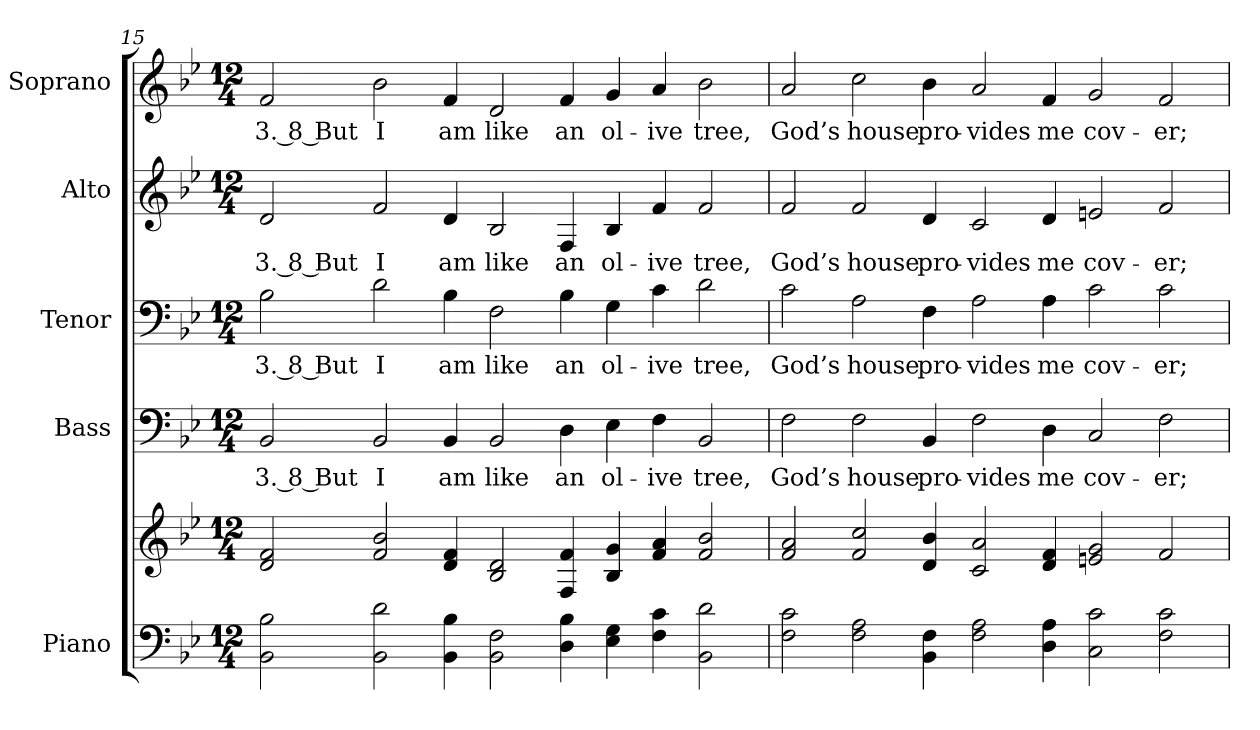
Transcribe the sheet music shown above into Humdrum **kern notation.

**kern	**kern	**kern	**text	**kern	**text	**kern	**text	**kern	**text
*part5	*part5	*part4	*part4	*part3	*part3	*part2	*part2	*part1	*part1
*staff6	*staff5	*staff4	*staff4	*staff3	*staff3	*staff2	*staff2	*staff1	*staff1
*I"Piano	*	*I"Bass	*	*I"Tenor	*	*I"Alto	*	*I"Soprano	*
*I'Pno.	*	*I'B.	*	*I'T.	*	*I'A.	*	*I'S.	*
!!LO:PB:g=z
*clefF4	*clefG2	*clefF4	*	*clefF4	*	*clefG2	*	*clefG2	*
*k[b-e-]	*k[b-e-]	*k[b-e-]	*	*k[b-e-]	*	*k[b-e-]	*	*k[b-e-]	*
*B-:	*B-:	*B-:	*	*B-:	*	*B-:	*	*B-:	*
*M12/4	*M12/4	*M12/4	*	*M12/4	*	*M12/4	*	*M12/4	*
=15	=15	=15	=15	=15	=15	=15	=15	=15	=15
*	*^	*	*	*	*	*	*	*	*
!	!	!	!	!LO:LY:b:color=#000000	!	!	!	!	!	!
!	!	!	!	!	!	!LO:LY:b:color=#000000	!	!	!	!
!	!	!	!	!	!	!	!	!LO:LY:b:color=#000000	!	!
!	!	!	!	!	!	!	!	!	!	!LO:LY:b:color=#000000
2BB-i\ 2B-i	2di/ 2fi	1ryy	2BB-i/	3. 8 But	2B-i\	3. 8 But	2di/	3. 8 But	2fi/	3. 8 But
!	!	!	!	!LO:LY:b:color=#000000	!	!	!	!	!	!
!	!	!	!	!	!	!LO:LY:b:color=#000000	!	!	!	!
!	!	!	!	!	!	!	!	!LO:LY:b:color=#000000	!	!
!	!	!	!	!	!	!	!	!	!	!LO:LY:b:color=#000000
2BB-i\ 2di	2fi/ 2b-i	.	2BB-i/	I	2di\	I	2fi/	I	2b-i\	I
!	!	!	!	!LO:LY:b:color=#000000	!	!	!	!	!	!
!	!	!	!	!	!	!LO:LY:b:color=#000000	!	!	!	!
!	!	!	!	!	!	!	!	!LO:LY:b:color=#000000	!	!
!	!	!	!	!	!	!	!	!	!	!LO:LY:b:color=#000000
4BB-i\ 4B-i	4di/ 4fi	1ryy	4BB-i/	am	4B-i\	am	4di/	am	4fi/	am
!	!	!	!	!LO:LY:b:color=#000000	!	!	!	!	!	!
!	!	!	!	!	!	!LO:LY:b:color=#000000	!	!	!	!
!	!	!	!	!	!	!	!	!LO:LY:b:color=#000000	!	!
!	!	!	!	!	!	!	!	!	!	!LO:LY:b:color=#000000
2BB-i\ 2Fi	2B-i/ 2di	.	2BB-i/	like	2Fi\	like	2B-i/	like	2di/	like
!	!	!	!	!LO:LY:b:color=#000000	!	!	!	!	!	!
!	!	!	!	!	!	!LO:LY:b:color=#000000	!	!	!	!
!	!	!	!	!	!	!	!	!LO:LY:b:color=#000000	!	!
!	!	!	!	!	!	!	!	!	!	!LO:LY:b:color=#000000
4Di\ 4B-i	4Fi/ 4fi	.	4Di\	an	4B-i\	an	4Fi/	an	4fi/	an
!	!	!	!	!LO:LY:b:color=#000000	!	!	!	!	!	!
!	!	!	!	!	!	!LO:LY:b:color=#000000	!	!	!	!
!	!	!	!	!	!	!	!	!LO:LY:b:color=#000000	!	!
!	!	!	!	!	!	!	!	!	!	!LO:LY:b:color=#000000
4E-i\ 4Gi	4B-i/ 4gi	1ryy	4E-i\	ol-	4Gi\	ol-	4B-i/	ol-	4gi/	ol-
!	!	!	!	!LO:LY:b:color=#000000	!	!	!	!	!	!
!	!	!	!	!	!	!LO:LY:b:color=#000000	!	!	!	!
!	!	!	!	!	!	!	!	!LO:LY:b:color=#000000	!	!
!	!	!	!	!	!	!	!	!	!	!LO:LY:b:color=#000000
4Fi\ 4ci	4fi/ 4ai	.	4Fi\	-ive	4ci\	-ive	4fi/	-ive	4ai/	-ive
!	!	!	!	!LO:LY:b:color=#000000	!	!	!	!	!	!
!	!	!	!	!	!	!LO:LY:b:color=#000000	!	!	!	!
!	!	!	!	!	!	!	!	!LO:LY:b:color=#000000	!	!
!	!	!	!	!	!	!	!	!	!	!LO:LY:b:color=#000000
2BB-i\ 2di	2fi/ 2b-i	.	2BB-i/	tree,	2di\	tree,	2fi/	tree,	2b-i\	tree,
=16	=16	=16	=16	=16	=16	=16	=16	=16	=16	=16
!	!	!	!	!LO:LY:b:color=#000000	!	!	!	!	!	!
!	!	!	!	!	!	!LO:LY:b:color=#000000	!	!	!	!
!	!	!	!	!	!	!	!	!LO:LY:b:color=#000000	!	!
!	!	!	!	!	!	!	!	!	!	!LO:LY:b:color=#000000
2Fi\ 2ci	2fi/ 2ai	1ryy	2Fi\	God’s	2ci\	God’s	2fi/	God’s	2ai/	God’s
!	!	!	!	!LO:LY:b:color=#000000	!	!	!	!	!	!
!	!	!	!	!	!	!LO:LY:b:color=#000000	!	!	!	!
!	!	!	!	!	!	!	!	!LO:LY:b:color=#000000	!	!
!	!	!	!	!	!	!	!	!	!	!LO:LY:b:color=#000000
2Fi\ 2Ai	2fi/ 2cci	.	2Fi\	house	2Ai\	house	2fi/	house	2cci\	house
!	!	!	!	!LO:LY:b:color=#000000	!	!	!	!	!	!
!	!	!	!	!	!	!LO:LY:b:color=#000000	!	!	!	!
!	!	!	!	!	!	!	!	!LO:LY:b:color=#000000	!	!
!	!	!	!	!	!	!	!	!	!	!LO:LY:b:color=#000000
4BB-i\ 4Fi	4di/ 4b-i	1ryy	4BB-i/	pro-	4Fi\	pro-	4di/	pro-	4b-i\	pro-
!	!	!	!	!LO:LY:b:color=#000000	!	!	!	!	!	!
!	!	!	!	!	!	!LO:LY:b:color=#000000	!	!	!	!
!	!	!	!	!	!	!	!	!LO:LY:b:color=#000000	!	!
!	!	!	!	!	!	!	!	!	!	!LO:LY:b:color=#000000
2Fi\ 2Ai	2ci/ 2ai	.	2Fi\	-vides	2Ai\	-vides	2ci/	-vides	2ai/	-vides
!	!	!	!	!LO:LY:b:color=#000000	!	!	!	!	!	!
!	!	!	!	!	!	!LO:LY:b:color=#000000	!	!	!	!
!	!	!	!	!	!	!	!	!LO:LY:b:color=#000000	!	!
!	!	!	!	!	!	!	!	!	!	!LO:LY:b:color=#000000
4Di\ 4Ai	4di/ 4fi	.	4Di\	me	4Ai\	me	4di/	me	4fi/	me
!	!	!	!	!LO:LY:b:color=#000000	!	!	!	!	!	!
!	!	!	!	!	!	!LO:LY:b:color=#000000	!	!	!	!
!	!	!	!	!	!	!	!	!LO:LY:b:color=#000000	!	!
!	!	!	!	!	!	!	!	!	!	!LO:LY:b:color=#000000
2Ci\ 2ci	2eni/ 2gi	1ryy	2Ci/	cov-	2ci\	cov-	2eni/	cov-	2gi/	cov-
!	!	!	!	!LO:LY:b:color=#000000	!	!	!	!	!	!
!	!	!	!	!	!	!LO:LY:b:color=#000000	!	!	!	!
!	!	!	!	!	!	!	!	!LO:LY:b:color=#000000	!	!
!	!	!	!	!	!	!	!	!	!	!LO:LY:b:color=#000000
2Fi\ 2ci	2fi/	.	2Fi\	-er;	2ci\	-er;	2fi/	-er;	2fi/	-er;
*	*v	*v	*	*	*	*	*	*	*	*
=	=	=	=	=	=	=	=	=	=
*-	*-	*-	*-	*-	*-	*-	*-	*-	*-
